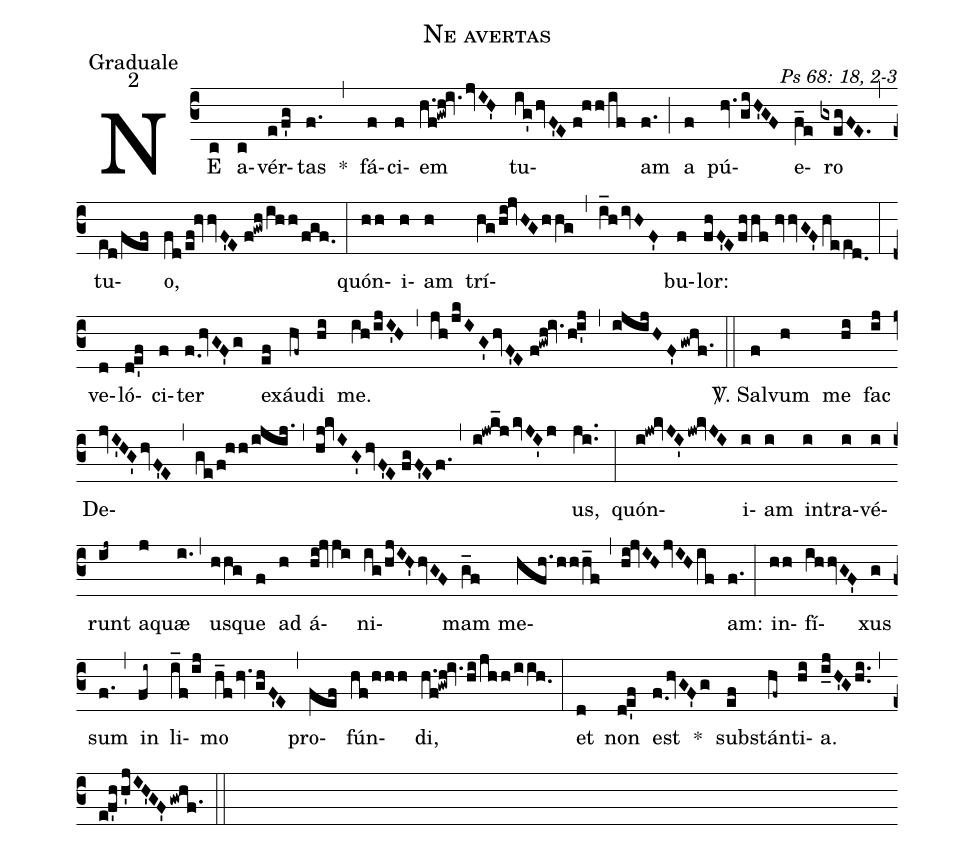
name: Ne avertas;
office-part: Graduale;
mode: 2;
commentary: Ps 68: 18, 2-3;
%%
(c3) NE(c) a(c)vér(e/f'g)tas(f.) *(,) fá(f)ci(f)em(h.f!gwh!iv.jvIH') tu(ig'hvF'E//f!hh/if)am(f.) (;) a(f) pú(hv.giH'GF)e(f_e)ro(gxegFE.) (,) tu(ed/fef)o,(fd/ef!hvvF'E//f!gwh/ihh/fgf.) (:)
quón(hh)i(h)am(h) trí(hg/hi!jvHGhhg)(,)(i_hivHF')bu(f)lor:(fhF'Efhhf//hvvGF'heed.0) (:)
ve(d)ló(de'f)ci(f)ter(f.0/[-0.5]hvGF'g) ex(ef)áu(hf~)di(hi) me.(ih/ijI'H) (,) (jh/jkIG'hvF'E//f!gwh!iv.hi'j) (,) (ijijHF'gwhf.1) (::)
<sp>V/</sp>. Sal(f)vum(h) me(hi) fac(ij) De(jvI'HG'hvF'E)(,)(ge/f!hh/ijij.)(,)(hj!kvIG'hvF'E//fgF'Ef.)(,)(i!jwk_jkvJI'j)us,(ji..) (:)
quón(i!jw!kvJI'jw!kvJI)i(i)am(i) in(i)tra(i)vé(i)runt(ij~) a(j)quæ(i.) (,) us(hhg)que(f) ad(h) á(hi!jvji)ni(ig/hjIH'hvGF)mam(g_f) me(hfh.hhh_f)(,)(hi!jvIHjvIHif)am:(f.) (:)
in(hh)fí(ihhvGF')xus(g) sum(f.) (,) in(fi~) li(i_f/ij)mo(h_fhv.ghF'E) (,) pro(fef)fún(hf/hhh)di,(h.f!gwh!iv.hi/jhh/iih.0) (:)
et(d) non(de'f) est(f.0/[-0.5]hvGF'g) *()
sub(ef)stán(hf~)ti(hi)a.(i_jH'Ghi..) (,) (ef'hh'jIH'GF'gwhf.1) (::)
